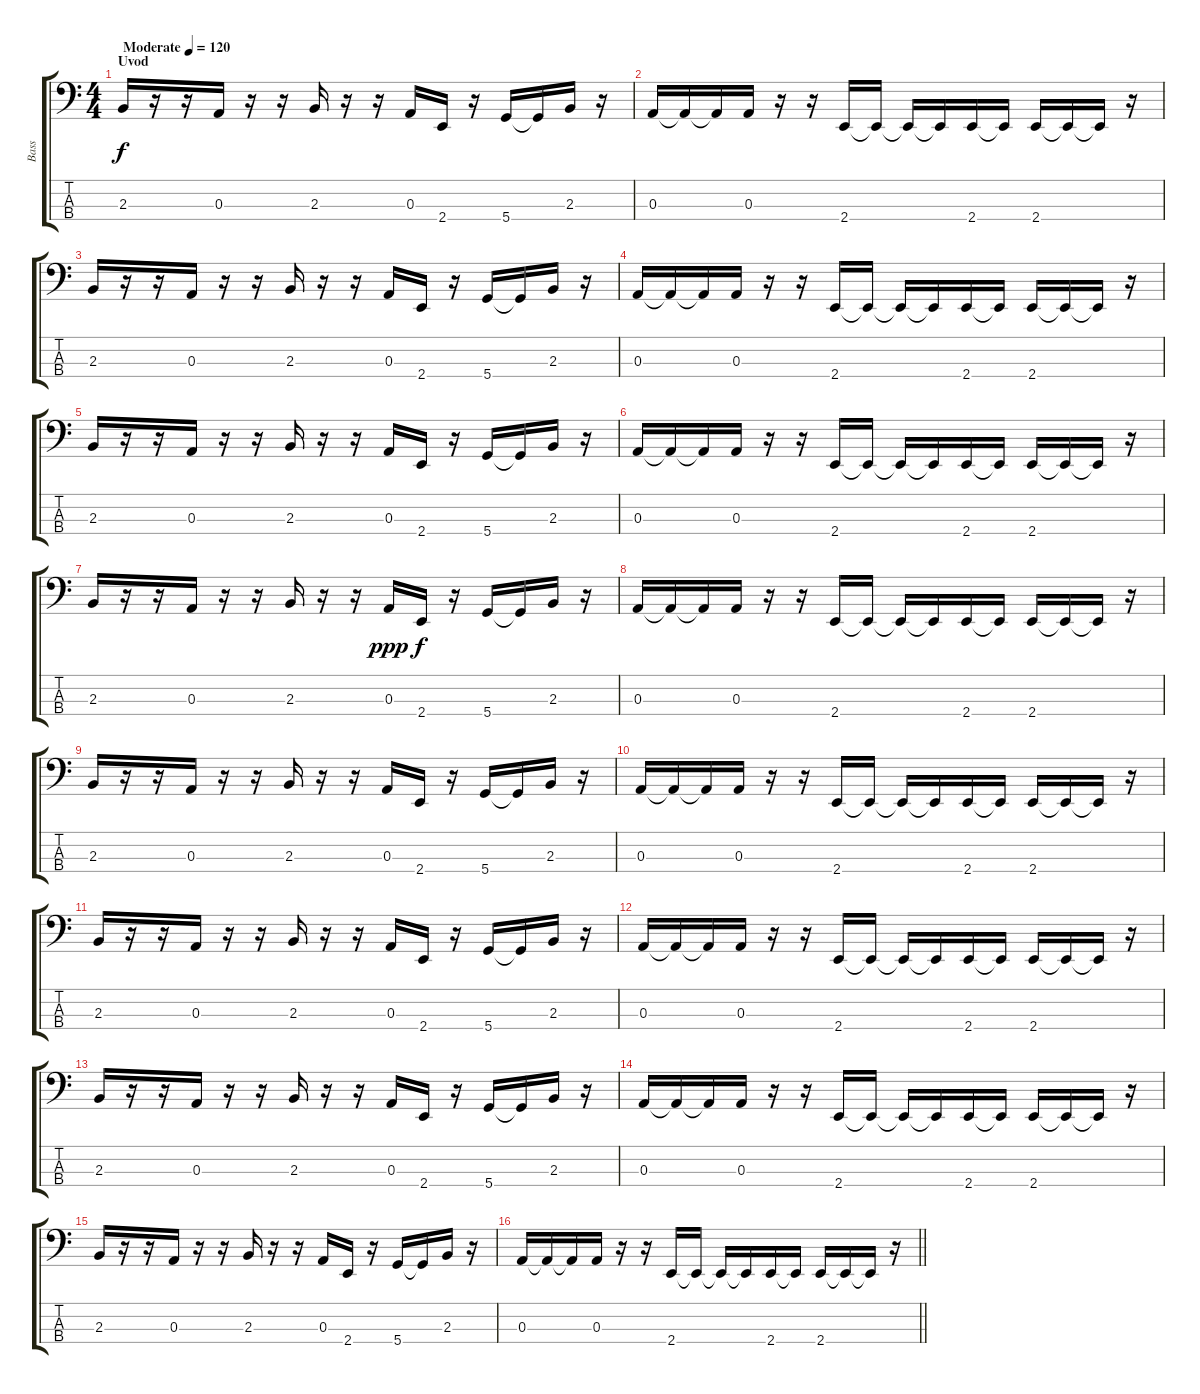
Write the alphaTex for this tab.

\track ("Bass" "Bass") {instrument electricbassfinger}
\staff {score tabs}
\tuning (G2 D2 A1 D1) {hide}
\ts (4 4)
\section ("" "Uvod")
\tempo (120 "Moderate")
\clef f4
\ks c
2.3.16{dy f instrument electricbassfinger} r.16 r.16 0.3.16 r.16 r.16 2.3.16 r.16 r.16 0.3.16 2.4.16 r.16 5.4.16 5.4{t}.16 2.3.16 r.16 |
0.3.16 0.3{t}.16 0.3{t}.16 0.3.16 r.16 r.16 2.4.16 2.4{t}.16 2.4{t}.16 2.4{t}.16 2.4.16 2.4{t}.16 2.4.16 2.4{t}.16 2.4{t}.16 r.16 |
2.3.16 r.16 r.16 0.3.16 r.16 r.16 2.3.16 r.16 r.16 0.3.16 2.4.16 r.16 5.4.16 5.4{t}.16 2.3.16 r.16 |
0.3.16 0.3{t}.16 0.3{t}.16 0.3.16 r.16 r.16 2.4.16 2.4{t}.16 2.4{t}.16 2.4{t}.16 2.4.16 2.4{t}.16 2.4.16 2.4{t}.16 2.4{t}.16 r.16 |
2.3.16 r.16 r.16 0.3.16 r.16 r.16 2.3.16 r.16 r.16 0.3.16 2.4.16 r.16 5.4.16 5.4{t}.16 2.3.16 r.16 |
0.3.16 0.3{t}.16 0.3{t}.16 0.3.16 r.16 r.16 2.4.16 2.4{t}.16 2.4{t}.16 2.4{t}.16 2.4.16 2.4{t}.16 2.4.16 2.4{t}.16 2.4{t}.16 r.16 |
2.3.16 r.16 r.16 0.3.16 r.16 r.16 2.3.16 r.16 r.16 0.3.16{dy ppp} 2.4.16{dy f} r.16 5.4.16 5.4{t}.16 2.3.16 r.16 |
0.3.16 0.3{t}.16 0.3{t}.16 0.3.16 r.16 r.16 2.4.16 2.4{t}.16 2.4{t}.16 2.4{t}.16 2.4.16 2.4{t}.16 2.4.16 2.4{t}.16 2.4{t}.16 r.16 |
2.3.16 r.16 r.16 0.3.16 r.16 r.16 2.3.16 r.16 r.16 0.3.16 2.4.16 r.16 5.4.16 5.4{t}.16 2.3.16 r.16 |
0.3.16 0.3{t}.16 0.3{t}.16 0.3.16 r.16 r.16 2.4.16 2.4{t}.16 2.4{t}.16 2.4{t}.16 2.4.16 2.4{t}.16 2.4.16 2.4{t}.16 2.4{t}.16 r.16 |
2.3.16 r.16 r.16 0.3.16 r.16 r.16 2.3.16 r.16 r.16 0.3.16 2.4.16 r.16 5.4.16 5.4{t}.16 2.3.16 r.16 |
0.3.16 0.3{t}.16 0.3{t}.16 0.3.16 r.16 r.16 2.4.16 2.4{t}.16 2.4{t}.16 2.4{t}.16 2.4.16 2.4{t}.16 2.4.16 2.4{t}.16 2.4{t}.16 r.16 |
2.3.16 r.16 r.16 0.3.16 r.16 r.16 2.3.16 r.16 r.16 0.3.16 2.4.16 r.16 5.4.16 5.4{t}.16 2.3.16 r.16 |
0.3.16 0.3{t}.16 0.3{t}.16 0.3.16 r.16 r.16 2.4.16 2.4{t}.16 2.4{t}.16 2.4{t}.16 2.4.16 2.4{t}.16 2.4.16 2.4{t}.16 2.4{t}.16 r.16 |
2.3.16 r.16 r.16 0.3.16 r.16 r.16 2.3.16 r.16 r.16 0.3.16 2.4.16 r.16 5.4.16 5.4{t}.16 2.3.16 r.16 |
\barLineRight lightlight
0.3.16 0.3{t}.16 0.3{t}.16 0.3.16 r.16 r.16 2.4.16 2.4{t}.16 2.4{t}.16 2.4{t}.16 2.4.16 2.4{t}.16 2.4.16 2.4{t}.16 2.4{t}.16 r.16
